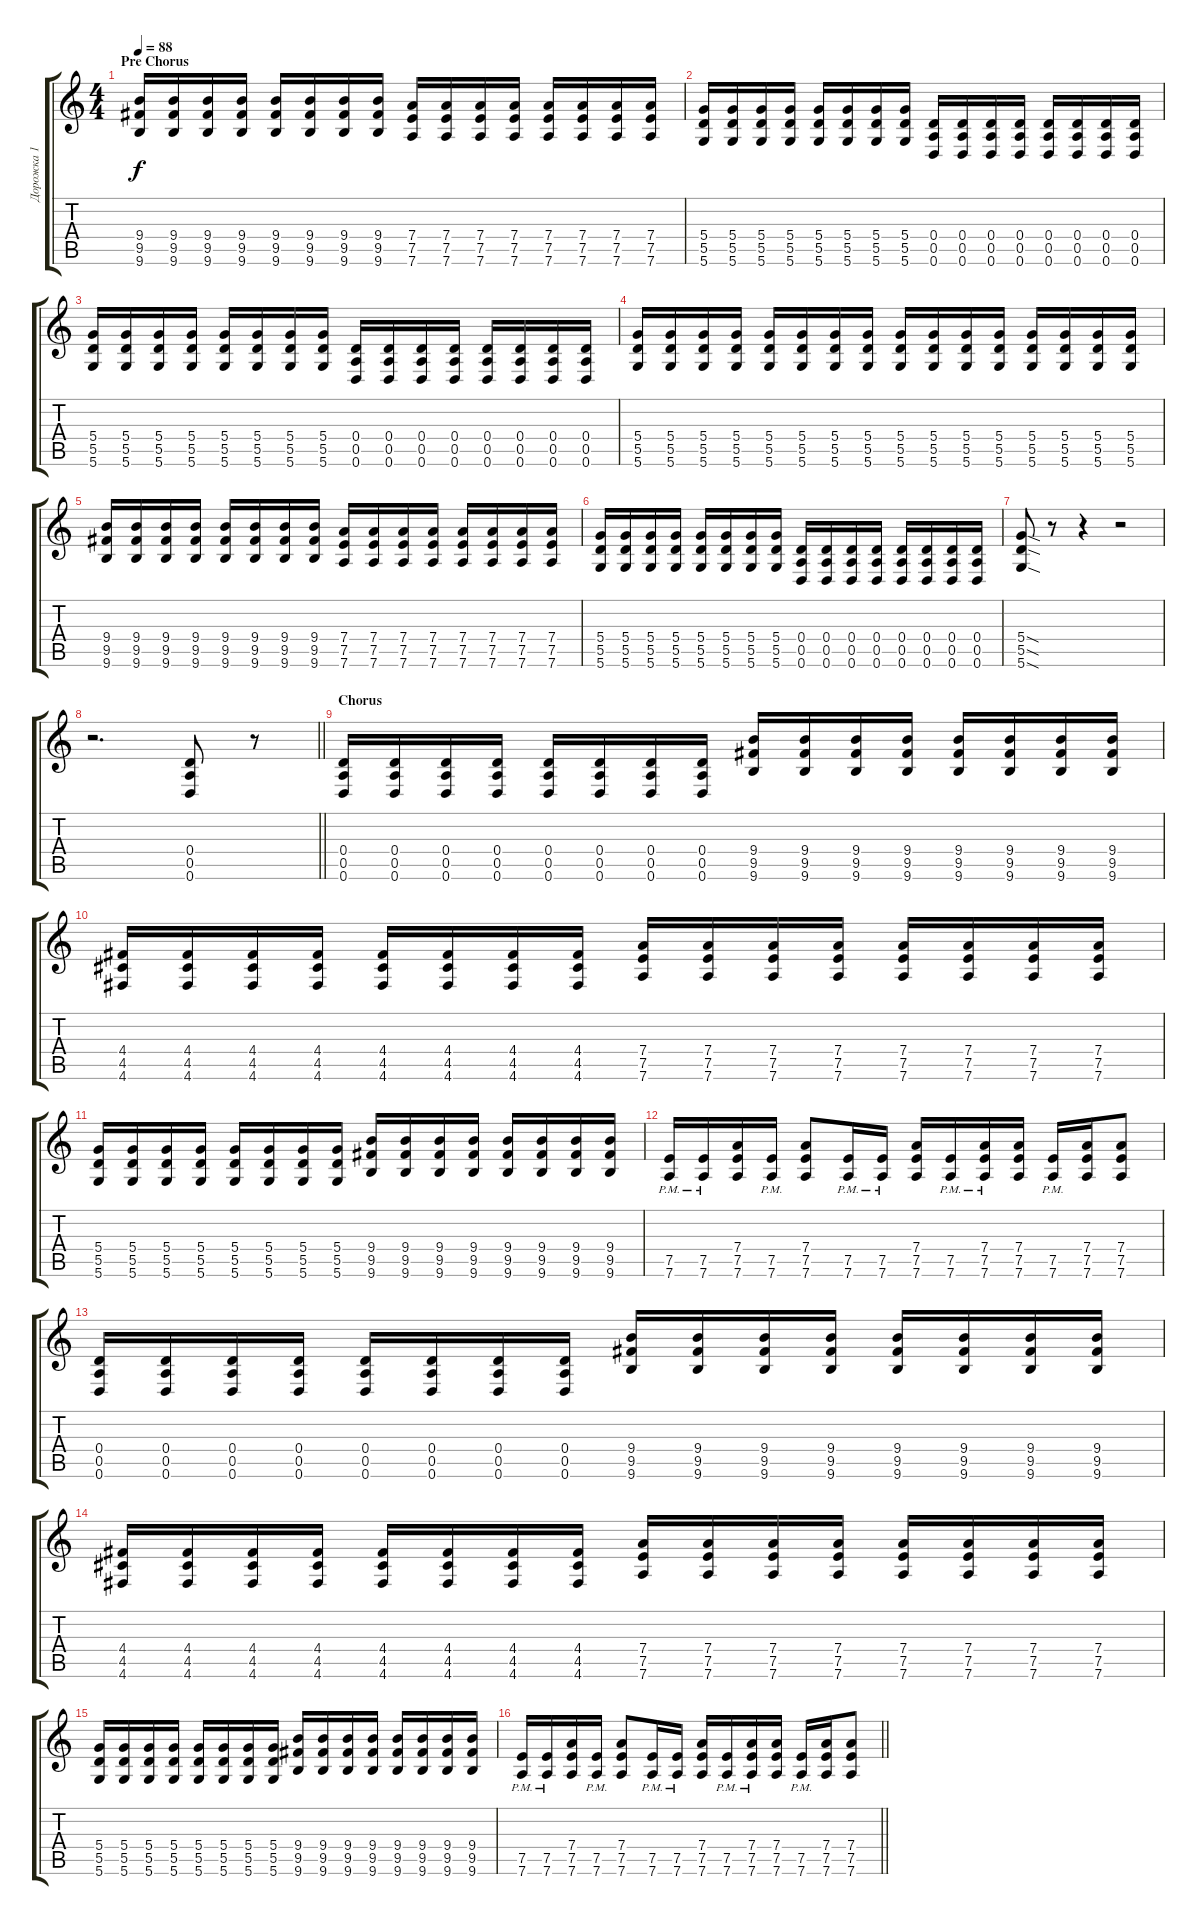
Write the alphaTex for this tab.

\track ("Дорожка 1" "Дорожка 1") {instrument distortionguitar}
\staff {score tabs}
\tuning (E4 B3 G3 D3 A2 D2) {hide}
\ts (4 4)
\section ("" "Pre Chorus")
\tempo 88
\clef g2
\ks c
(9.4 9.5 9.6).16{dy f instrument distortionguitar} (9.4 9.5 9.6).16 (9.4 9.5 9.6).16 (9.4 9.5 9.6).16 (9.4 9.5 9.6).16 (9.4 9.5 9.6).16 (9.4 9.5 9.6).16 (9.4 9.5 9.6).16 (7.4 7.5 7.6).16 (7.4 7.5 7.6).16 (7.4 7.5 7.6).16 (7.4 7.5 7.6).16 (7.4 7.5 7.6).16 (7.4 7.5 7.6).16 (7.4 7.5 7.6).16 (7.4 7.5 7.6).16 |
(5.4 5.5 5.6).16 (5.4 5.5 5.6).16 (5.4 5.5 5.6).16 (5.4 5.5 5.6).16 (5.4 5.5 5.6).16 (5.4 5.5 5.6).16 (5.4 5.5 5.6).16 (5.4 5.5 5.6).16 (0.4 0.5 0.6).16 (0.4 0.5 0.6).16 (0.4 0.5 0.6).16 (0.4 0.5 0.6).16 (0.4 0.5 0.6).16 (0.4 0.5 0.6).16 (0.4 0.5 0.6).16 (0.4 0.5 0.6).16 |
(5.4 5.5 5.6).16 (5.4 5.5 5.6).16 (5.4 5.5 5.6).16 (5.4 5.5 5.6).16 (5.4 5.5 5.6).16 (5.4 5.5 5.6).16 (5.4 5.5 5.6).16 (5.4 5.5 5.6).16 (0.4 0.5 0.6).16 (0.4 0.5 0.6).16 (0.4 0.5 0.6).16 (0.4 0.5 0.6).16 (0.4 0.5 0.6).16 (0.4 0.5 0.6).16 (0.4 0.5 0.6).16 (0.4 0.5 0.6).16 |
(5.4 5.5 5.6).16 (5.4 5.5 5.6).16 (5.4 5.5 5.6).16 (5.4 5.5 5.6).16 (5.4 5.5 5.6).16 (5.4 5.5 5.6).16 (5.4 5.5 5.6).16 (5.4 5.5 5.6).16 (5.4 5.5 5.6).16 (5.4 5.5 5.6).16 (5.4 5.5 5.6).16 (5.4 5.5 5.6).16 (5.4 5.5 5.6).16 (5.4 5.5 5.6).16 (5.4 5.5 5.6).16 (5.4 5.5 5.6).16 |
(9.4 9.5 9.6).16 (9.4 9.5 9.6).16 (9.4 9.5 9.6).16 (9.4 9.5 9.6).16 (9.4 9.5 9.6).16 (9.4 9.5 9.6).16 (9.4 9.5 9.6).16 (9.4 9.5 9.6).16 (7.4 7.5 7.6).16 (7.4 7.5 7.6).16 (7.4 7.5 7.6).16 (7.4 7.5 7.6).16 (7.4 7.5 7.6).16 (7.4 7.5 7.6).16 (7.4 7.5 7.6).16 (7.4 7.5 7.6).16 |
(5.4 5.5 5.6).16 (5.4 5.5 5.6).16 (5.4 5.5 5.6).16 (5.4 5.5 5.6).16 (5.4 5.5 5.6).16 (5.4 5.5 5.6).16 (5.4 5.5 5.6).16 (5.4 5.5 5.6).16 (0.4 0.5 0.6).16 (0.4 0.5 0.6).16 (0.4 0.5 0.6).16 (0.4 0.5 0.6).16 (0.4 0.5 0.6).16 (0.4 0.5 0.6).16 (0.4 0.5 0.6).16 (0.4 0.5 0.6).16 |
(5.4{sod} 5.5{sod} 5.6{sod}).8 r.8 r.4 r.2 |
\barLineRight lightlight
r.2{d} (0.4 0.5 0.6).8 r.8 |
\section ("" "Chorus")
(0.4 0.5 0.6).16 (0.4 0.5 0.6).16 (0.4 0.5 0.6).16 (0.4 0.5 0.6).16 (0.4 0.5 0.6).16 (0.4 0.5 0.6).16 (0.4 0.5 0.6).16 (0.4 0.5 0.6).16 (9.4 9.5 9.6).16 (9.4 9.5 9.6).16 (9.4 9.5 9.6).16 (9.4 9.5 9.6).16 (9.4 9.5 9.6).16 (9.4 9.5 9.6).16 (9.4 9.5 9.6).16 (9.4 9.5 9.6).16 |
(4.4 4.5 4.6).16 (4.4 4.5 4.6).16 (4.4 4.5 4.6).16 (4.4 4.5 4.6).16 (4.4 4.5 4.6).16 (4.4 4.5 4.6).16 (4.4 4.5 4.6).16 (4.4 4.5 4.6).16 (7.4 7.5 7.6).16 (7.4 7.5 7.6).16 (7.4 7.5 7.6).16 (7.4 7.5 7.6).16 (7.4 7.5 7.6).16 (7.4 7.5 7.6).16 (7.4 7.5 7.6).16 (7.4 7.5 7.6).16 |
(5.4 5.5 5.6).16 (5.4 5.5 5.6).16 (5.4 5.5 5.6).16 (5.4 5.5 5.6).16 (5.4 5.5 5.6).16 (5.4 5.5 5.6).16 (5.4 5.5 5.6).16 (5.4 5.5 5.6).16 (9.4 9.5 9.6).16 (9.4 9.5 9.6).16 (9.4 9.5 9.6).16 (9.4 9.5 9.6).16 (9.4 9.5 9.6).16 (9.4 9.5 9.6).16 (9.4 9.5 9.6).16 (9.4 9.5 9.6).16 |
(7.5{pm} 7.6{pm}).16 (7.5{pm} 7.6{pm}).16 (7.4 7.5 7.6).16 (7.5{pm} 7.6{pm}).16 (7.4 7.5 7.6).8 (7.5{pm} 7.6{pm}).16 (7.5{pm} 7.6{pm}).16 (7.4 7.5 7.6).16 (7.5{pm} 7.6{pm}).16 (7.4 7.5{pm} 7.6{pm}).16 (7.4 7.5 7.6).16 (7.5{pm} 7.6{pm}).16 (7.4 7.5 7.6).16 (7.4 7.5 7.6).8 |
(0.4 0.5 0.6).16 (0.4 0.5 0.6).16 (0.4 0.5 0.6).16 (0.4 0.5 0.6).16 (0.4 0.5 0.6).16 (0.4 0.5 0.6).16 (0.4 0.5 0.6).16 (0.4 0.5 0.6).16 (9.4 9.5 9.6).16 (9.4 9.5 9.6).16 (9.4 9.5 9.6).16 (9.4 9.5 9.6).16 (9.4 9.5 9.6).16 (9.4 9.5 9.6).16 (9.4 9.5 9.6).16 (9.4 9.5 9.6).16 |
(4.4 4.5 4.6).16 (4.4 4.5 4.6).16 (4.4 4.5 4.6).16 (4.4 4.5 4.6).16 (4.4 4.5 4.6).16 (4.4 4.5 4.6).16 (4.4 4.5 4.6).16 (4.4 4.5 4.6).16 (7.4 7.5 7.6).16 (7.4 7.5 7.6).16 (7.4 7.5 7.6).16 (7.4 7.5 7.6).16 (7.4 7.5 7.6).16 (7.4 7.5 7.6).16 (7.4 7.5 7.6).16 (7.4 7.5 7.6).16 |
(5.4 5.5 5.6).16 (5.4 5.5 5.6).16 (5.4 5.5 5.6).16 (5.4 5.5 5.6).16 (5.4 5.5 5.6).16 (5.4 5.5 5.6).16 (5.4 5.5 5.6).16 (5.4 5.5 5.6).16 (9.4 9.5 9.6).16 (9.4 9.5 9.6).16 (9.4 9.5 9.6).16 (9.4 9.5 9.6).16 (9.4 9.5 9.6).16 (9.4 9.5 9.6).16 (9.4 9.5 9.6).16 (9.4 9.5 9.6).16 |
\barLineRight lightlight
(7.5{pm} 7.6{pm}).16 (7.5{pm} 7.6{pm}).16 (7.4 7.5 7.6).16 (7.5{pm} 7.6{pm}).16 (7.4 7.5 7.6).8 (7.5{pm} 7.6{pm}).16 (7.5{pm} 7.6{pm}).16 (7.4 7.5 7.6).16 (7.5{pm} 7.6{pm}).16 (7.4 7.5{pm} 7.6{pm}).16 (7.4 7.5 7.6).16 (7.5{pm} 7.6{pm}).16 (7.4 7.5 7.6).16 (7.4 7.5 7.6).8
